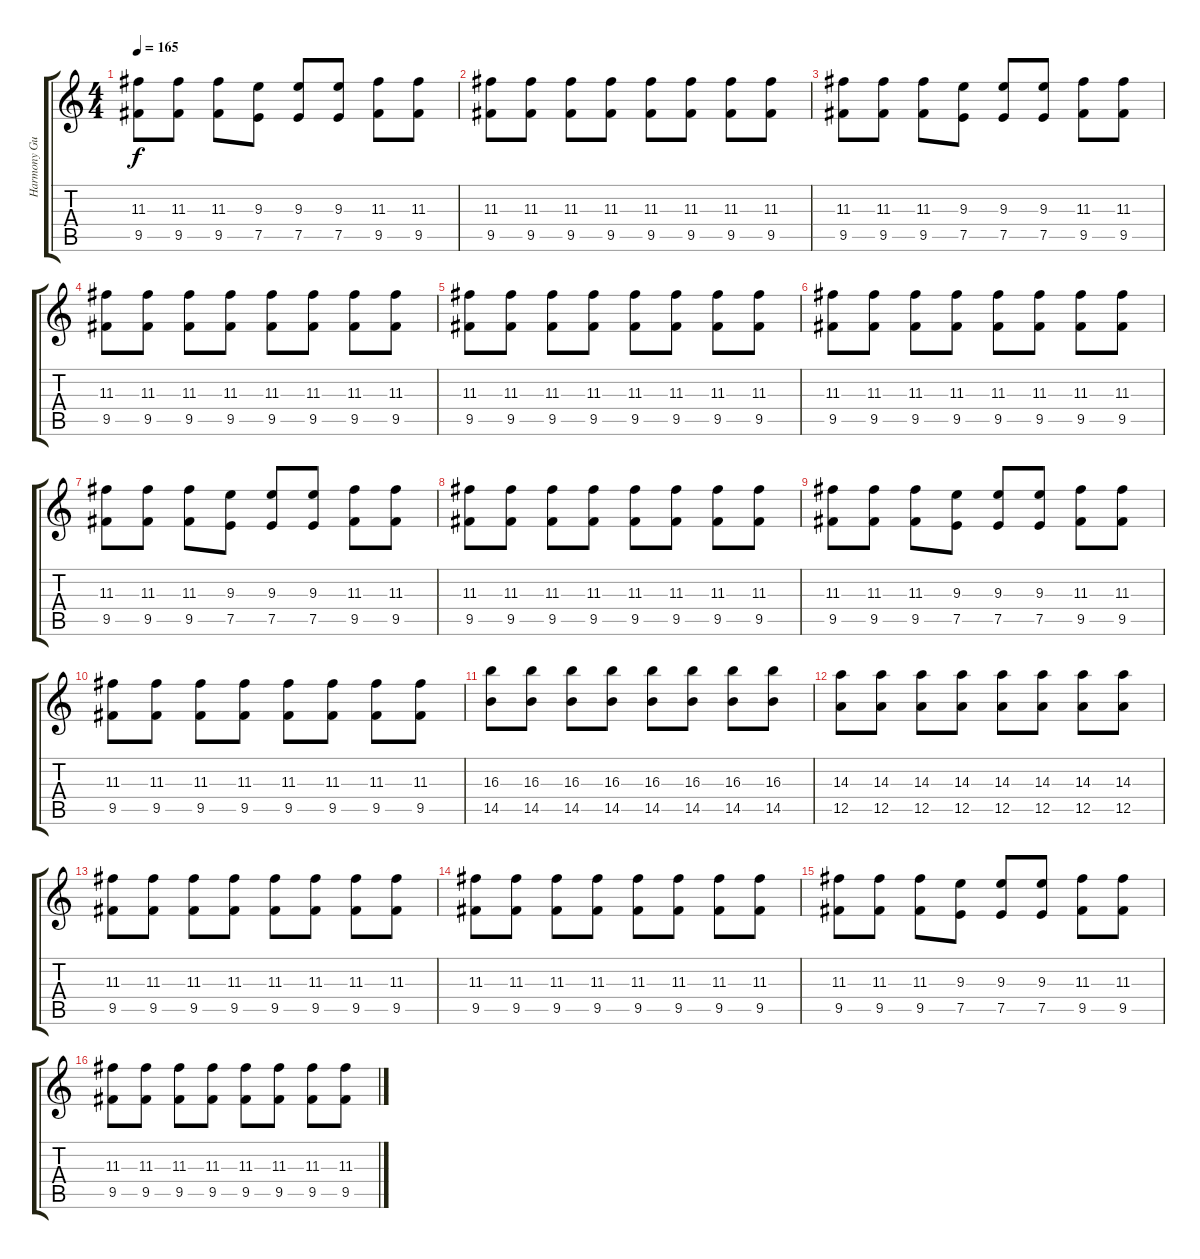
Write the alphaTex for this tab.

\track ("Harmony Guitar" "Harmony Gu") {instrument distortionguitar}
\staff {score tabs}
\tuning (E4 B3 G3 D3 A2 D2) {hide}
\ts (4 4)
\tempo 165
\clef g2
\ks c
(11.3 9.5).8{dy f} (11.3 9.5).8 (11.3 9.5).8 (9.3 7.5).8 (9.3 7.5).8 (9.3 7.5).8 (11.3 9.5).8 (11.3 9.5).8 |
(11.3 9.5).8 (11.3 9.5).8 (11.3 9.5).8 (11.3 9.5).8 (11.3 9.5).8 (11.3 9.5).8 (11.3 9.5).8 (11.3 9.5).8 |
(11.3 9.5).8 (11.3 9.5).8 (11.3 9.5).8 (9.3 7.5).8 (9.3 7.5).8 (9.3 7.5).8 (11.3 9.5).8 (11.3 9.5).8 |
(11.3 9.5).8 (11.3 9.5).8 (11.3 9.5).8 (11.3 9.5).8 (11.3 9.5).8 (11.3 9.5).8 (11.3 9.5).8 (11.3 9.5).8 |
(11.3 9.5).8 (11.3 9.5).8 (11.3 9.5).8 (11.3 9.5).8 (11.3 9.5).8 (11.3 9.5).8 (11.3 9.5).8 (11.3 9.5).8 |
(11.3 9.5).8 (11.3 9.5).8 (11.3 9.5).8 (11.3 9.5).8 (11.3 9.5).8 (11.3 9.5).8 (11.3 9.5).8 (11.3 9.5).8 |
(11.3 9.5).8 (11.3 9.5).8 (11.3 9.5).8 (9.3 7.5).8 (9.3 7.5).8 (9.3 7.5).8 (11.3 9.5).8 (11.3 9.5).8 |
(11.3 9.5).8 (11.3 9.5).8 (11.3 9.5).8 (11.3 9.5).8 (11.3 9.5).8 (11.3 9.5).8 (11.3 9.5).8 (11.3 9.5).8 |
(11.3 9.5).8 (11.3 9.5).8 (11.3 9.5).8 (9.3 7.5).8 (9.3 7.5).8 (9.3 7.5).8 (11.3 9.5).8 (11.3 9.5).8 |
(11.3 9.5).8 (11.3 9.5).8 (11.3 9.5).8 (11.3 9.5).8 (11.3 9.5).8 (11.3 9.5).8 (11.3 9.5).8 (11.3 9.5).8 |
(16.3 14.5).8 (16.3 14.5).8 (16.3 14.5).8 (16.3 14.5).8 (16.3 14.5).8 (16.3 14.5).8 (16.3 14.5).8 (16.3 14.5).8 |
(14.3 12.5).8 (14.3 12.5).8 (14.3 12.5).8 (14.3 12.5).8 (14.3 12.5).8 (14.3 12.5).8 (14.3 12.5).8 (14.3 12.5).8 |
(11.3 9.5).8 (11.3 9.5).8 (11.3 9.5).8 (11.3 9.5).8 (11.3 9.5).8 (11.3 9.5).8 (11.3 9.5).8 (11.3 9.5).8 |
(11.3 9.5).8 (11.3 9.5).8 (11.3 9.5).8 (11.3 9.5).8 (11.3 9.5).8 (11.3 9.5).8 (11.3 9.5).8 (11.3 9.5).8 |
(11.3 9.5).8 (11.3 9.5).8 (11.3 9.5).8 (9.3 7.5).8 (9.3 7.5).8 (9.3 7.5).8 (11.3 9.5).8 (11.3 9.5).8 |
(11.3 9.5).8 (11.3 9.5).8 (11.3 9.5).8 (11.3 9.5).8 (11.3 9.5).8 (11.3 9.5).8 (11.3 9.5).8 (11.3 9.5).8
